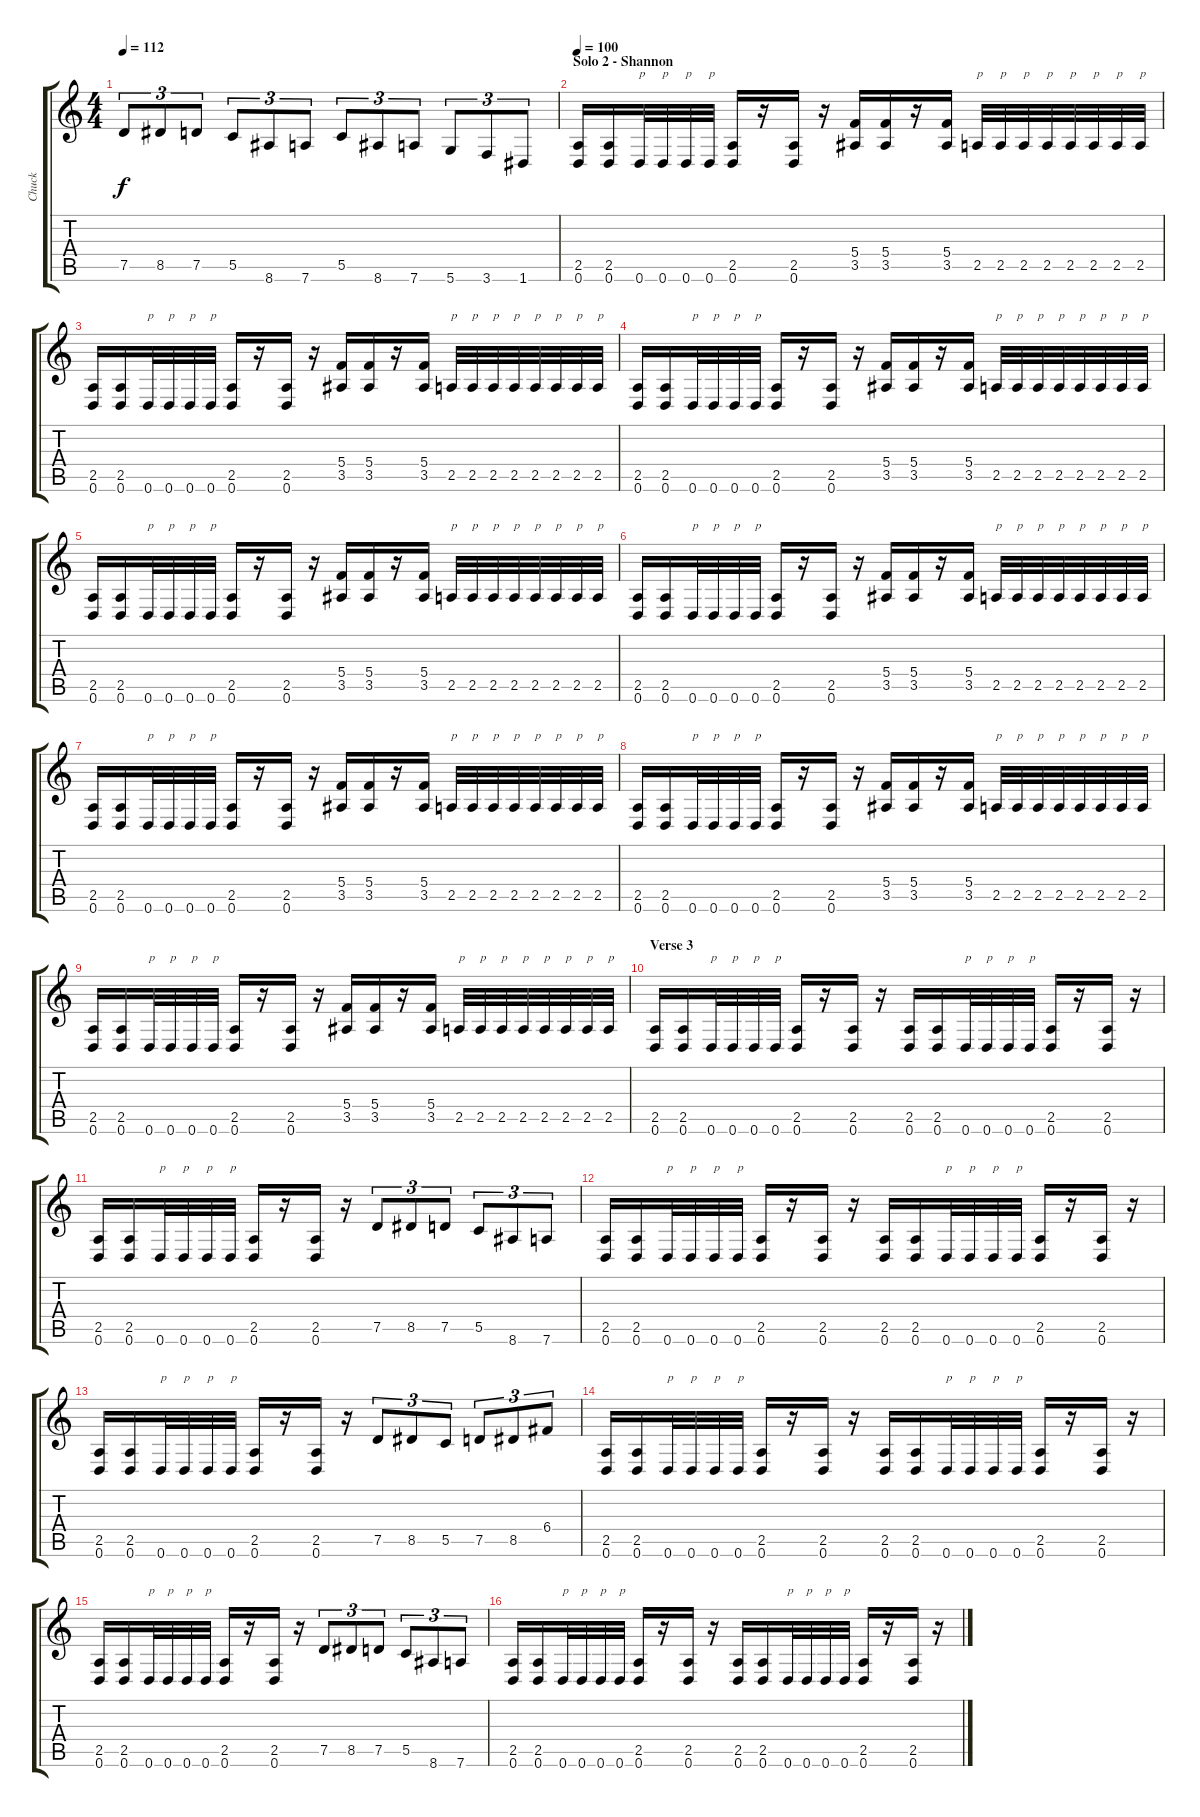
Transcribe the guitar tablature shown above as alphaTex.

\track ("Chuck" "Chuck") {instrument distortionguitar}
\staff {score tabs}
\tuning (D4 A3 F3 C3 G2 D2) {hide}
\ts (4 4)
\tempo 112
\clef g2
\ks c
7.5.8{tu (3 2) dy f} 8.5.8{tu (3 2)} 7.5.8{tu (3 2)} 5.5.8{tu (3 2)} 8.6.8{tu (3 2)} 7.6.8{tu (3 2)} 5.5.8{tu (3 2)} 8.6.8{tu (3 2)} 7.6.8{tu (3 2)} 5.6.8{tu (3 2)} 3.6.8{tu (3 2)} 1.6.8{tu (3 2)} |
\section ("" "Solo 2 - Shannon")
\tempo 100
(2.5 0.6).16 (2.5 0.6).16 0.6.32{txt "p"} 0.6.32{txt "p"} 0.6.32{txt "p"} 0.6.32{txt "p"} (2.5 0.6).16 r.16 (2.5 0.6).16 r.16 (5.4 3.5).16 (5.4 3.5).16 r.16 (5.4 3.5).16 2.5.32{txt "p"} 2.5.32{txt "p"} 2.5.32{txt "p"} 2.5.32{txt "p"} 2.5.32{txt "p"} 2.5.32{txt "p"} 2.5.32{txt "p"} 2.5.32{txt "p"} |
(2.5 0.6).16 (2.5 0.6).16 0.6.32{txt "p"} 0.6.32{txt "p"} 0.6.32{txt "p"} 0.6.32{txt "p"} (2.5 0.6).16 r.16 (2.5 0.6).16 r.16 (5.4 3.5).16 (5.4 3.5).16 r.16 (5.4 3.5).16 2.5.32{txt "p"} 2.5.32{txt "p"} 2.5.32{txt "p"} 2.5.32{txt "p"} 2.5.32{txt "p"} 2.5.32{txt "p"} 2.5.32{txt "p"} 2.5.32{txt "p"} |
(2.5 0.6).16 (2.5 0.6).16 0.6.32{txt "p"} 0.6.32{txt "p"} 0.6.32{txt "p"} 0.6.32{txt "p"} (2.5 0.6).16 r.16 (2.5 0.6).16 r.16 (5.4 3.5).16 (5.4 3.5).16 r.16 (5.4 3.5).16 2.5.32{txt "p"} 2.5.32{txt "p"} 2.5.32{txt "p"} 2.5.32{txt "p"} 2.5.32{txt "p"} 2.5.32{txt "p"} 2.5.32{txt "p"} 2.5.32{txt "p"} |
(2.5 0.6).16 (2.5 0.6).16 0.6.32{txt "p"} 0.6.32{txt "p"} 0.6.32{txt "p"} 0.6.32{txt "p"} (2.5 0.6).16 r.16 (2.5 0.6).16 r.16 (5.4 3.5).16 (5.4 3.5).16 r.16 (5.4 3.5).16 2.5.32{txt "p"} 2.5.32{txt "p"} 2.5.32{txt "p"} 2.5.32{txt "p"} 2.5.32{txt "p"} 2.5.32{txt "p"} 2.5.32{txt "p"} 2.5.32{txt "p"} |
(2.5 0.6).16 (2.5 0.6).16 0.6.32{txt "p"} 0.6.32{txt "p"} 0.6.32{txt "p"} 0.6.32{txt "p"} (2.5 0.6).16 r.16 (2.5 0.6).16 r.16 (5.4 3.5).16 (5.4 3.5).16 r.16 (5.4 3.5).16 2.5.32{txt "p"} 2.5.32{txt "p"} 2.5.32{txt "p"} 2.5.32{txt "p"} 2.5.32{txt "p"} 2.5.32{txt "p"} 2.5.32{txt "p"} 2.5.32{txt "p"} |
(2.5 0.6).16 (2.5 0.6).16 0.6.32{txt "p"} 0.6.32{txt "p"} 0.6.32{txt "p"} 0.6.32{txt "p"} (2.5 0.6).16 r.16 (2.5 0.6).16 r.16 (5.4 3.5).16 (5.4 3.5).16 r.16 (5.4 3.5).16 2.5.32{txt "p"} 2.5.32{txt "p"} 2.5.32{txt "p"} 2.5.32{txt "p"} 2.5.32{txt "p"} 2.5.32{txt "p"} 2.5.32{txt "p"} 2.5.32{txt "p"} |
(2.5 0.6).16 (2.5 0.6).16 0.6.32{txt "p"} 0.6.32{txt "p"} 0.6.32{txt "p"} 0.6.32{txt "p"} (2.5 0.6).16 r.16 (2.5 0.6).16 r.16 (5.4 3.5).16 (5.4 3.5).16 r.16 (5.4 3.5).16 2.5.32{txt "p"} 2.5.32{txt "p"} 2.5.32{txt "p"} 2.5.32{txt "p"} 2.5.32{txt "p"} 2.5.32{txt "p"} 2.5.32{txt "p"} 2.5.32{txt "p"} |
(2.5 0.6).16 (2.5 0.6).16 0.6.32{txt "p"} 0.6.32{txt "p"} 0.6.32{txt "p"} 0.6.32{txt "p"} (2.5 0.6).16 r.16 (2.5 0.6).16 r.16 (5.4 3.5).16 (5.4 3.5).16 r.16 (5.4 3.5).16 2.5.32{txt "p"} 2.5.32{txt "p"} 2.5.32{txt "p"} 2.5.32{txt "p"} 2.5.32{txt "p"} 2.5.32{txt "p"} 2.5.32{txt "p"} 2.5.32{txt "p"} |
\section ("" "Verse 3")
(2.5 0.6).16 (2.5 0.6).16 0.6.32{txt "p"} 0.6.32{txt "p"} 0.6.32{txt "p"} 0.6.32{txt "p"} (2.5 0.6).16 r.16 (2.5 0.6).16 r.16 (2.5 0.6).16 (2.5 0.6).16 0.6.32{txt "p"} 0.6.32{txt "p"} 0.6.32{txt "p"} 0.6.32{txt "p"} (2.5 0.6).16 r.16 (2.5 0.6).16 r.16 |
(2.5 0.6).16 (2.5 0.6).16 0.6.32{txt "p"} 0.6.32{txt "p"} 0.6.32{txt "p"} 0.6.32{txt "p"} (2.5 0.6).16 r.16 (2.5 0.6).16 r.16 7.5.8{tu (3 2)} 8.5.8{tu (3 2)} 7.5.8{tu (3 2)} 5.5.8{tu (3 2)} 8.6.8{tu (3 2)} 7.6.8{tu (3 2)} |
(2.5 0.6).16 (2.5 0.6).16 0.6.32{txt "p"} 0.6.32{txt "p"} 0.6.32{txt "p"} 0.6.32{txt "p"} (2.5 0.6).16 r.16 (2.5 0.6).16 r.16 (2.5 0.6).16 (2.5 0.6).16 0.6.32{txt "p"} 0.6.32{txt "p"} 0.6.32{txt "p"} 0.6.32{txt "p"} (2.5 0.6).16 r.16 (2.5 0.6).16 r.16 |
(2.5 0.6).16 (2.5 0.6).16 0.6.32{txt "p"} 0.6.32{txt "p"} 0.6.32{txt "p"} 0.6.32{txt "p"} (2.5 0.6).16 r.16 (2.5 0.6).16 r.16 7.5.8{tu (3 2)} 8.5.8{tu (3 2)} 5.5.8{tu (3 2)} 7.5.8{tu (3 2)} 8.5.8{tu (3 2)} 6.4.8{tu (3 2)} |
(2.5 0.6).16 (2.5 0.6).16 0.6.32{txt "p"} 0.6.32{txt "p"} 0.6.32{txt "p"} 0.6.32{txt "p"} (2.5 0.6).16 r.16 (2.5 0.6).16 r.16 (2.5 0.6).16 (2.5 0.6).16 0.6.32{txt "p"} 0.6.32{txt "p"} 0.6.32{txt "p"} 0.6.32{txt "p"} (2.5 0.6).16 r.16 (2.5 0.6).16 r.16 |
(2.5 0.6).16 (2.5 0.6).16 0.6.32{txt "p"} 0.6.32{txt "p"} 0.6.32{txt "p"} 0.6.32{txt "p"} (2.5 0.6).16 r.16 (2.5 0.6).16 r.16 7.5.8{tu (3 2)} 8.5.8{tu (3 2)} 7.5.8{tu (3 2)} 5.5.8{tu (3 2)} 8.6.8{tu (3 2)} 7.6.8{tu (3 2)} |
(2.5 0.6).16 (2.5 0.6).16 0.6.32{txt "p"} 0.6.32{txt "p"} 0.6.32{txt "p"} 0.6.32{txt "p"} (2.5 0.6).16 r.16 (2.5 0.6).16 r.16 (2.5 0.6).16 (2.5 0.6).16 0.6.32{txt "p"} 0.6.32{txt "p"} 0.6.32{txt "p"} 0.6.32{txt "p"} (2.5 0.6).16 r.16 (2.5 0.6).16 r.16
